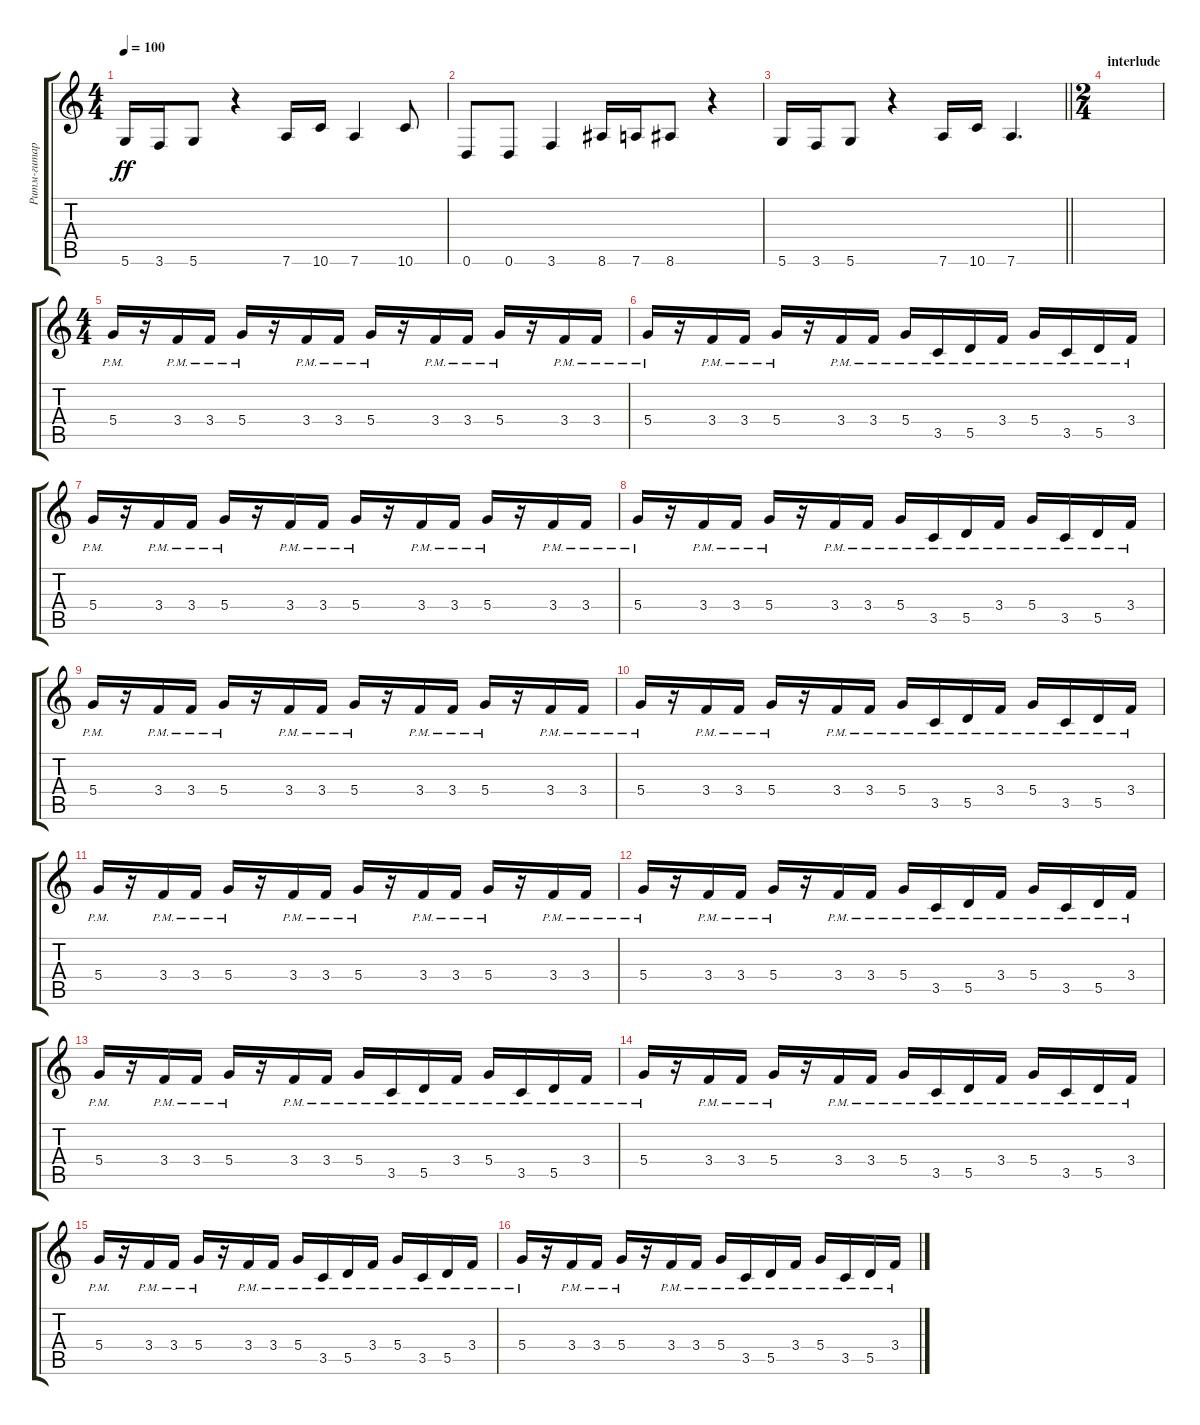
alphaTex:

\track ("Ритм-гитара (Правая) " "Ритм-гитар") {instrument distortionguitar}
\staff {score tabs}
\tuning (D4 B3 G3 D3 A2 D2) {hide}
\ts (4 4)
\tempo 100
\clef g2
\ks c
5.6.16{dy ff} 3.6.16 5.6.8 r.4 7.6.16 10.6.16 7.6.4 10.6.8 |
0.6.8 0.6.8 3.6.4 8.6.16 7.6.16 8.6.8 r.4 |
\barLineRight lightlight
5.6.16 3.6.16 5.6.8 r.4 7.6.16 10.6.16 7.6.4{d} |
\ts (2 4)
\section ("" "interlude")
|
\ts (4 4)
5.4{pm}.16 r.16 3.4{pm}.16 3.4{pm}.16 5.4{pm}.16 r.16 3.4{pm}.16 3.4{pm}.16 5.4{pm}.16 r.16 3.4{pm}.16 3.4{pm}.16 5.4{pm}.16 r.16 3.4{pm}.16 3.4{pm}.16 |
5.4{pm}.16 r.16 3.4{pm}.16 3.4{pm}.16 5.4{pm}.16 r.16 3.4{pm}.16 3.4{pm}.16 5.4{pm}.16 3.5{pm}.16 5.5{pm}.16 3.4{pm}.16 5.4{pm}.16 3.5{pm}.16 5.5{pm}.16 3.4{pm}.16 |
5.4{pm}.16 r.16 3.4{pm}.16 3.4{pm}.16 5.4{pm}.16 r.16 3.4{pm}.16 3.4{pm}.16 5.4{pm}.16 r.16 3.4{pm}.16 3.4{pm}.16 5.4{pm}.16 r.16 3.4{pm}.16 3.4{pm}.16 |
5.4{pm}.16 r.16 3.4{pm}.16 3.4{pm}.16 5.4{pm}.16 r.16 3.4{pm}.16 3.4{pm}.16 5.4{pm}.16 3.5{pm}.16 5.5{pm}.16 3.4{pm}.16 5.4{pm}.16 3.5{pm}.16 5.5{pm}.16 3.4{pm}.16 |
5.4{pm}.16 r.16 3.4{pm}.16 3.4{pm}.16 5.4{pm}.16 r.16 3.4{pm}.16 3.4{pm}.16 5.4{pm}.16 r.16 3.4{pm}.16 3.4{pm}.16 5.4{pm}.16 r.16 3.4{pm}.16 3.4{pm}.16 |
5.4{pm}.16 r.16 3.4{pm}.16 3.4{pm}.16 5.4{pm}.16 r.16 3.4{pm}.16 3.4{pm}.16 5.4{pm}.16 3.5{pm}.16 5.5{pm}.16 3.4{pm}.16 5.4{pm}.16 3.5{pm}.16 5.5{pm}.16 3.4{pm}.16 |
5.4{pm}.16 r.16 3.4{pm}.16 3.4{pm}.16 5.4{pm}.16 r.16 3.4{pm}.16 3.4{pm}.16 5.4{pm}.16 r.16 3.4{pm}.16 3.4{pm}.16 5.4{pm}.16 r.16 3.4{pm}.16 3.4{pm}.16 |
5.4{pm}.16 r.16 3.4{pm}.16 3.4{pm}.16 5.4{pm}.16 r.16 3.4{pm}.16 3.4{pm}.16 5.4{pm}.16 3.5{pm}.16 5.5{pm}.16 3.4{pm}.16 5.4{pm}.16 3.5{pm}.16 5.5{pm}.16 3.4{pm}.16 |
5.4{pm}.16 r.16 3.4{pm}.16 3.4{pm}.16 5.4{pm}.16 r.16 3.4{pm}.16 3.4{pm}.16 5.4{pm}.16 3.5{pm}.16 5.5{pm}.16 3.4{pm}.16 5.4{pm}.16 3.5{pm}.16 5.5{pm}.16 3.4{pm}.16 |
5.4{pm}.16 r.16 3.4{pm}.16 3.4{pm}.16 5.4{pm}.16 r.16 3.4{pm}.16 3.4{pm}.16 5.4{pm}.16 3.5{pm}.16 5.5{pm}.16 3.4{pm}.16 5.4{pm}.16 3.5{pm}.16 5.5{pm}.16 3.4{pm}.16 |
5.4{pm}.16 r.16 3.4{pm}.16 3.4{pm}.16 5.4{pm}.16 r.16 3.4{pm}.16 3.4{pm}.16 5.4{pm}.16 3.5{pm}.16 5.5{pm}.16 3.4{pm}.16 5.4{pm}.16 3.5{pm}.16 5.5{pm}.16 3.4{pm}.16 |
5.4{pm}.16 r.16 3.4{pm}.16 3.4{pm}.16 5.4{pm}.16 r.16 3.4{pm}.16 3.4{pm}.16 5.4{pm}.16 3.5{pm}.16 5.5{pm}.16 3.4{pm}.16 5.4{pm}.16 3.5{pm}.16 5.5{pm}.16 3.4{pm}.16
